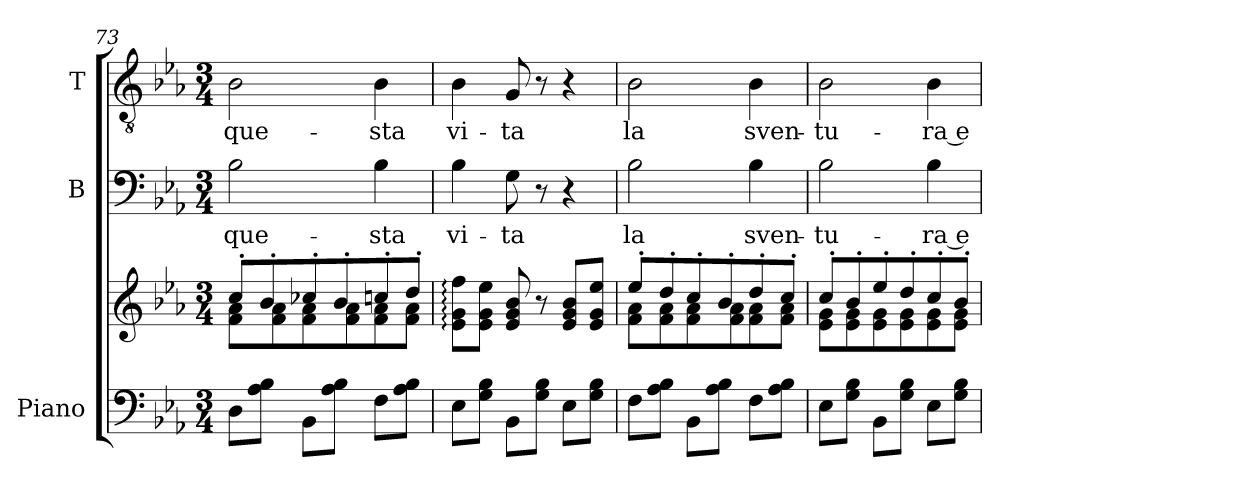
**kern	**kern	**kern	**text	**kern	**text
*part3	*part3	*part2	*part2	*part1	*part1
*staff4	*staff3	*staff2	*staff2	*staff1	*staff1
*I"Piano	*	*I"B	*	*I"T	*
*I'Pno	*	*I'B	*	*I'T	*
*clefF4	*clefG2	*clefF4	*	*clefGv2	*
*k[b-e-a-]	*k[b-e-a-]	*k[b-e-a-]	*	*k[b-e-a-]	*
*M3/4	*M3/4	*M3/4	*	*M3/4	*
=73	=73	=73	=73	=73	=73
*	*^	*	*	*	*
8D\L	8cc'/L	8f\ 8a-\L	2B-\	que-	2B-\	que-
8A-\ 8B-\J	8b-'/	8f\ 8a-\	.	.	.	.
8BB-\L	8cc-X'/	8f\ 8a-\	.	.	.	.
8A-\ 8B-\J	8b-'/	8f\ 8a-\	.	.	.	.
8F\L	8ccn'/	8f\ 8a-\	4B-\	-sta	4B-\	-sta
8A-\ 8B-\J	8dd'/J	8f\ 8a-\J	.	.	.	.
*	*v	*v	*	*	*	*
!!LO:LB:g=z
=74	=74	=74	=74	=74	=74
8E-\L	8e-\: 8g\: 8ff\:L	4B-\	vi-	4B-\	vi-
8G\ 8B-\J	8e-\ 8g\ 8ee-\J	.	.	.	.
8BB-\L	8e-/ 8g/ 8b-/	8G\	-ta	8G/	-ta
8G\ 8B-\J	8r	8r	.	8r	.
8E-\L	8e-/ 8g/ 8b-/L	4r	.	4r	.
8G\ 8B-\J	8e-/ 8g/ 8ee-/J	.	.	.	.
=75	=75	=75	=75	=75	=75
*	*^	*	*	*	*
8F\L	8ee-'/L	8f\ 8a-\L	2B-\	la	2B-\	la
8A-\ 8B-\J	8dd'/	8f\ 8a-\	.	.	.	.
8BB-\L	8cc'/	8f\ 8a-\	.	.	.	.
8A-\ 8B-\J	8b-'/	8f\ 8a-\	.	.	.	.
8F\L	8dd'/	8f\ 8a-\	4B-\	sven-	4B-\	sven-
8A-\ 8B-\J	8cc'/J	8f\ 8a-\J	.	.	.	.
=76	=76	=76	=76	=76	=76	=76
8E-\L	8cc'/L	8e-\ 8g\L	2B-\	-tu-	2B-\	-tu-
8G\ 8B-\J	8b-'/	8e-\ 8g\	.	.	.	.
8BB-\L	8ee-'/	8e-\ 8g\	.	.	.	.
8G\ 8B-\J	8dd'/	8e-\ 8g\	.	.	.	.
8E-\L	8cc'/	8e-\ 8g\	4B-\	-ra e	4B-\	-ra e
8G\ 8B-\J	8b-'/J	8e-\ 8g\J	.	.	.	.
*	*v	*v	*	*	*	*
=	=	=	=	=	=
*-	*-	*-	*-	*-	*-
